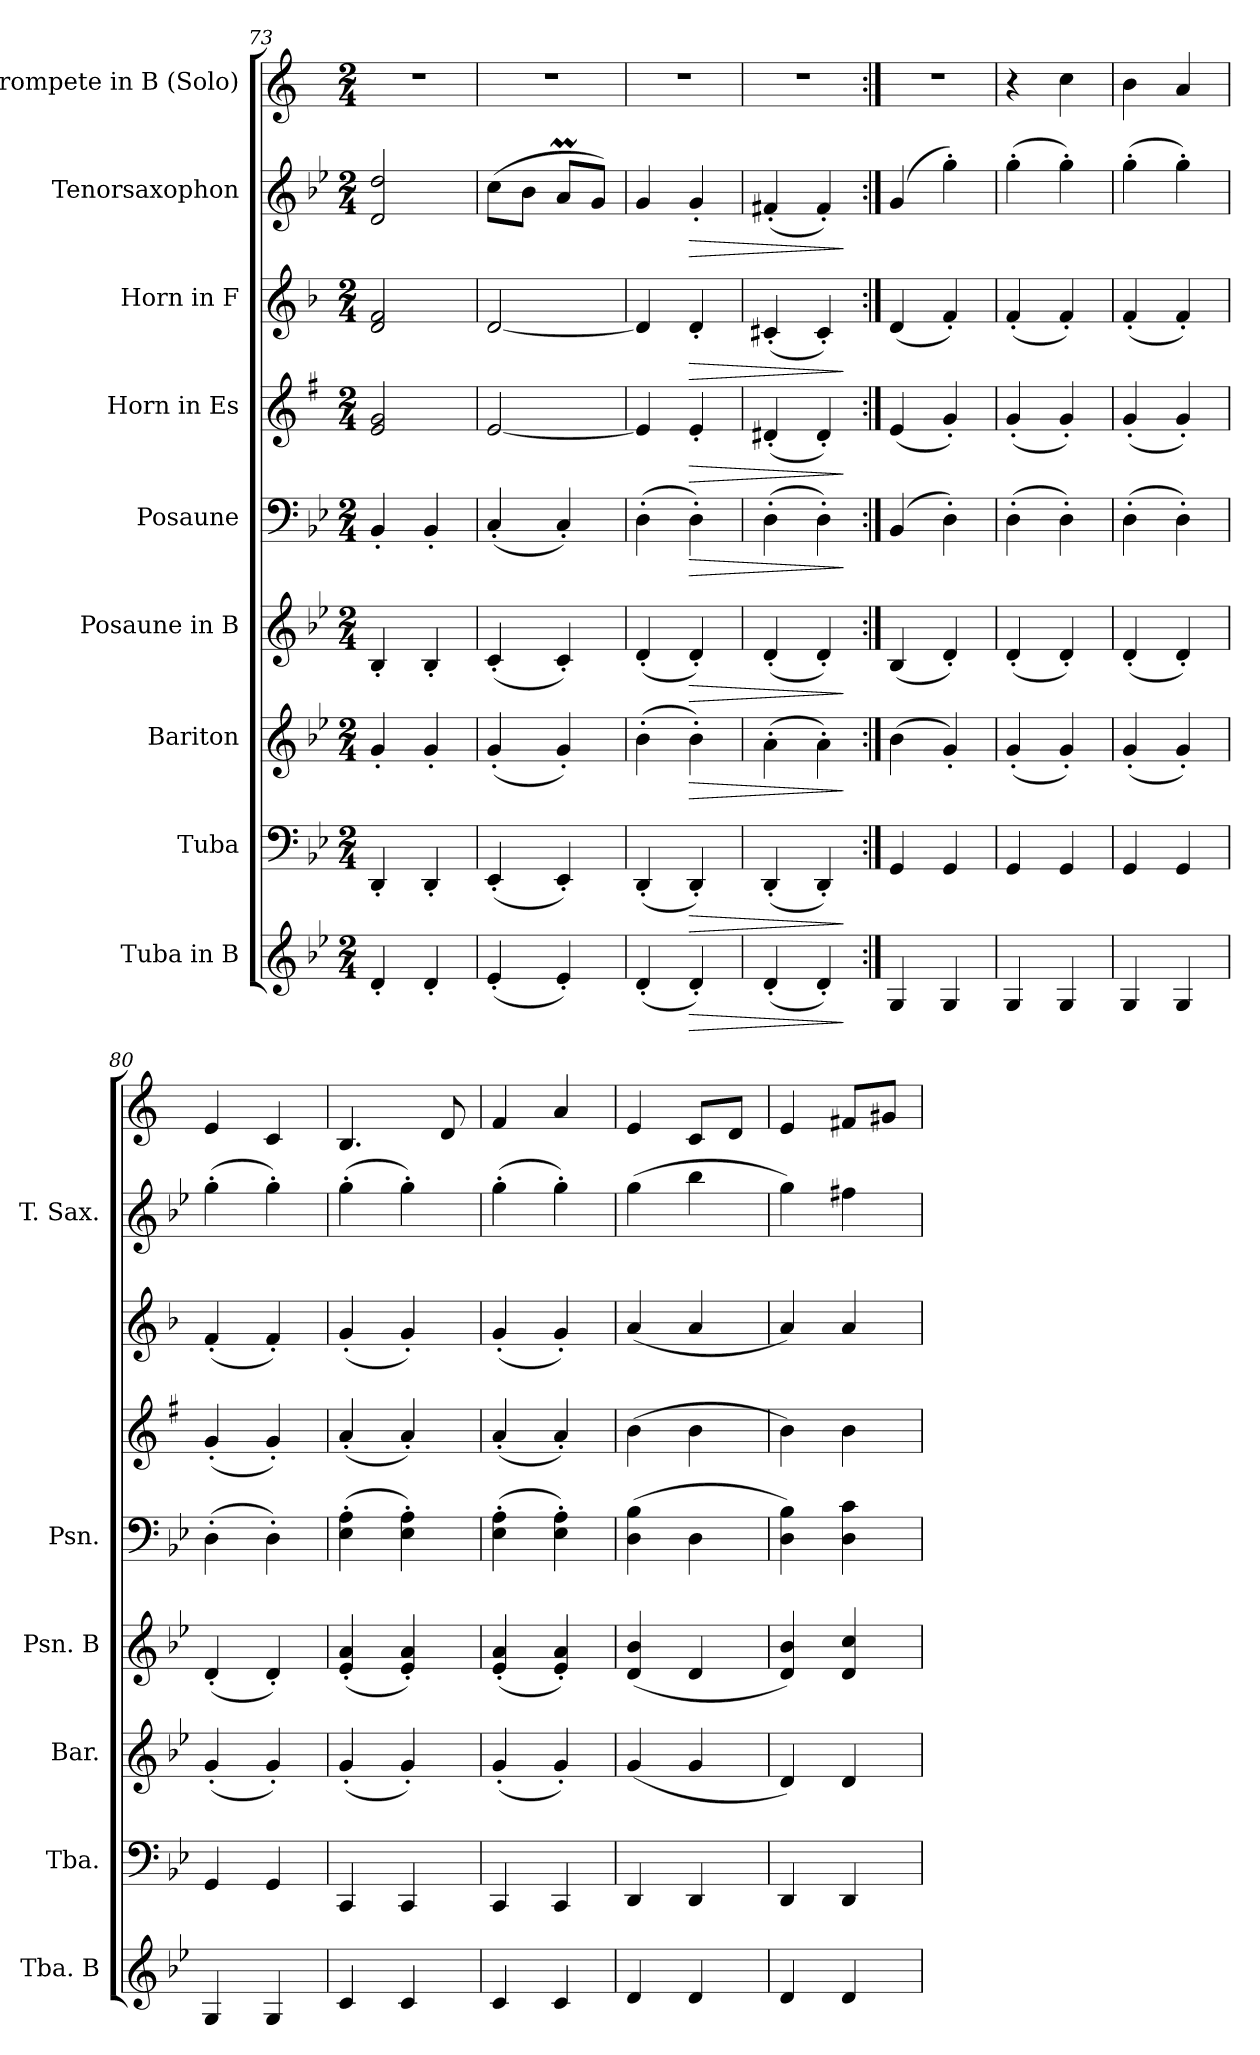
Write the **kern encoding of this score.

**kern	**dynam	**kern	**dynam	**kern	**dynam	**kern	**dynam	**kern	**dynam	**kern	**dynam	**kern	**dynam	**kern	**dynam	**kern
*part9	*part9	*part8	*part8	*part7	*part7	*part6	*part6	*part5	*part5	*part4	*part4	*part3	*part3	*part2	*part2	*part1
*staff9	*staff9	*staff8	*staff8	*staff7	*staff7	*staff6	*staff6	*staff5	*staff5	*staff4	*staff4	*staff3	*staff3	*staff2	*staff2	*staff1
*I"Tuba in B	*	*I"Tuba	*	*I"Bariton	*	*I"Posaune in B	*	*I"Posaune	*	*I"Horn in Es	*	*I"Horn in F	*	*I"Tenorsaxophon	*	*I"Trompete in B (Solo)
*I'Tba. B	*	*I'Tba.	*	*I'Bar.	*	*I'Psn. B	*	*I'Psn.	*	*	*	*	*	*I'T. Sax.	*	*
*clefG2	*	*clefF4	*	*clefG2	*	*clefG2	*	*clefF4	*	*clefG2	*	*clefG2	*	*clefG2	*	*clefG2
*ITrd8c14	*	*	*	*ITrd8c14	*	*ITrd8c14	*	*	*	*ITrd5c9	*	*ITrd4c7	*	*ITrd8c14	*	*ITrd1c2
*k[b-e-]	*	*k[b-e-]	*	*k[b-e-]	*	*k[b-e-]	*	*k[b-e-]	*	*k[b-e-]	*	*k[b-e-]	*	*k[b-e-]	*	*k[b-e-]
*M2/4	*	*M2/4	*	*M2/4	*	*M2/4	*	*M2/4	*	*M2/4	*	*M2/4	*	*M2/4	*	*M2/4
=73	=73	=73	=73	=73	=73	=73	=73	=73	=73	=73	=73	=73	=73	=73	=73	=73
4D'/	.	4DD'/	.	4G'/	.	4BB-'/	.	4BB-'/	.	2G/ 2B-/	.	2G/ 2B-/	.	2D/ 2d/	.	2r
4D'/	.	4DD'/	.	4G'/	.	4BB-'/	.	4BB-'/	.	.	.	.	.	.	.	.
=74	=74	=74	=74	=74	=74	=74	=74	=74	=74	=74	=74	=74	=74	=74	=74	=74
(<4E-'/	.	(<4EE-'/	.	(<4G'/	.	(<4C'/	.	(<4C'/	.	[2G/	.	[2G/	.	(>8c\L	.	2r
.	.	.	.	.	.	.	.	.	.	.	.	.	.	8B-\J	.	.
4E-'/)	.	4EE-'/)	.	4G'/)	.	4C'/)	.	4C'/)	.	.	.	.	.	8Am/L	.	.
.	.	.	.	.	.	.	.	.	.	.	.	.	.	8G/J)	.	.
!!LO:LB:g=z
=75	=75	=75	=75	=75	=75	=75	=75	=75	=75	=75	=75	=75	=75	=75	=75	=75
(<4D'/	.	(<4DD'/	.	(>4B-'\	.	(<4D'/	.	(>4D'\	.	4G/]	.	4G/]	.	4G/	.	2r
!	!LO:HP:b	!	!LO:HP:b	!	!LO:HP:b	!	!LO:HP:b	!	!LO:HP:b	!	!LO:HP:b	!	!LO:HP:b	!	!LO:HP:b	!
4D'/)	>	4DD'/)	>	4B-'\)	>	4D'/)	>	4D'\)	>	4G'/	>	4G'/	>	4G'/	>	.
=76	=76	=76	=76	=76	=76	=76	=76	=76	=76	=76	=76	=76	=76	=76	=76	=76
(<4D'/	.	(<4DD'/	.	(>4A'\	.	(<4D'/	.	(>4D'\	.	(<4F#X'/	.	(<4F#X'/	.	(<4F#X'/	.	2r
4D'/)	.	4DD'/)	.	4A'\)	.	4D'/)	.	4D'\)	.	4F#'/)	.	4F#'/)	.	4F#'/)	.	.
.	]	.	]	.	]	.	]	.	]	.	]	.	]	.	]	.
=77:|!	=77:|!	=77:|!	=77:|!	=77:|!	=77:|!	=77:|!	=77:|!	=77:|!	=77:|!	=77:|!	=77:|!	=77:|!	=77:|!	=77:|!	=77:|!	=77:|!
4GG/	.	4GG/	.	(>4B-\	.	(<4BB-/	.	(>4BB-/	.	(<4G/	.	(<4G/	.	(>4G/	.	2r
4GG/	.	4GG/	.	4G'/)	.	4D'/)	.	4D'\)	.	4B-'/)	.	4B-'/)	.	4g'\)	.	.
=78	=78	=78	=78	=78	=78	=78	=78	=78	=78	=78	=78	=78	=78	=78	=78	=78
4GG/	.	4GG/	.	(<4G'/	.	(<4D'/	.	(>4D'\	.	(<4B-'/	.	(<4B-'/	.	(>4g'\	.	4r
4GG/	.	4GG/	.	4G'/)	.	4D'/)	.	4D'\)	.	4B-'/)	.	4B-'/)	.	4g'\)	.	4b-\
=79	=79	=79	=79	=79	=79	=79	=79	=79	=79	=79	=79	=79	=79	=79	=79	=79
4GG/	.	4GG/	.	(<4G'/	.	(<4D'/	.	(>4D'\	.	(<4B-'/	.	(<4B-'/	.	(>4g'\	.	4a\
4GG/	.	4GG/	.	4G'/)	.	4D'/)	.	4D'\)	.	4B-'/)	.	4B-'/)	.	4g'\)	.	4g/
=80	=80	=80	=80	=80	=80	=80	=80	=80	=80	=80	=80	=80	=80	=80	=80	=80
4GG/	.	4GG/	.	(<4G'/	.	(<4D'/	.	(>4D'\	.	(<4B-'/	.	(<4B-'/	.	(>4g'\	.	4d/
4GG/	.	4GG/	.	4G'/)	.	4D'/)	.	4D'\)	.	4B-'/)	.	4B-'/)	.	4g'\)	.	4B-/
=81	=81	=81	=81	=81	=81	=81	=81	=81	=81	=81	=81	=81	=81	=81	=81	=81
4C/	.	4CC/	.	(<4G'/	.	(<4E-/' 4A/'	.	(>4E-\' 4A\'	.	(<4c'/	.	(<4c'/	.	(>4g'\	.	4.A/
4C/	.	4CC/	.	4G'/)	.	4E-/' 4A/')	.	4E-\' 4A\')	.	4c'/)	.	4c'/)	.	4g'\)	.	.
.	.	.	.	.	.	.	.	.	.	.	.	.	.	.	.	8c/
=82	=82	=82	=82	=82	=82	=82	=82	=82	=82	=82	=82	=82	=82	=82	=82	=82
4C/	.	4CC/	.	(<4G'/	.	(<4E-/' 4A/'	.	(>4E-\' 4A\'	.	(<4c'/	.	(<4c'/	.	(>4g'\	.	4e-/
4C/	.	4CC/	.	4G'/)	.	4E-/' 4A/')	.	4E-\' 4A\')	.	4c'/)	.	4c'/)	.	4g'\)	.	4g/
=83	=83	=83	=83	=83	=83	=83	=83	=83	=83	=83	=83	=83	=83	=83	=83	=83
4D/	.	4DD/	.	(<4G/	.	(<4D/ 4B-/	.	(>4D\ 4B-\	.	(>4d\	.	(<4d/	.	(>4g\	.	4d/
4D/	.	4DD/	.	4G/	.	4D/	.	4D\	.	4d\	.	4d/	.	4b-\	.	8B-/L
.	.	.	.	.	.	.	.	.	.	.	.	.	.	.	.	8c/J
=84	=84	=84	=84	=84	=84	=84	=84	=84	=84	=84	=84	=84	=84	=84	=84	=84
4D/	.	4DD/	.	4D/)	.	4D/ 4B-/)	.	4D\ 4B-\)	.	4d\)	.	4d/)	.	4g\)	.	4d/
4D/	.	4DD/	.	4D/	.	4D/ 4c/	.	4D\ 4c\	.	4d\	.	4d/	.	4f#X\	.	8en/L
.	.	.	.	.	.	.	.	.	.	.	.	.	.	.	.	8f#X/J
=	=	=	=	=	=	=	=	=	=	=	=	=	=	=	=	=
*-	*-	*-	*-	*-	*-	*-	*-	*-	*-	*-	*-	*-	*-	*-	*-	*-
